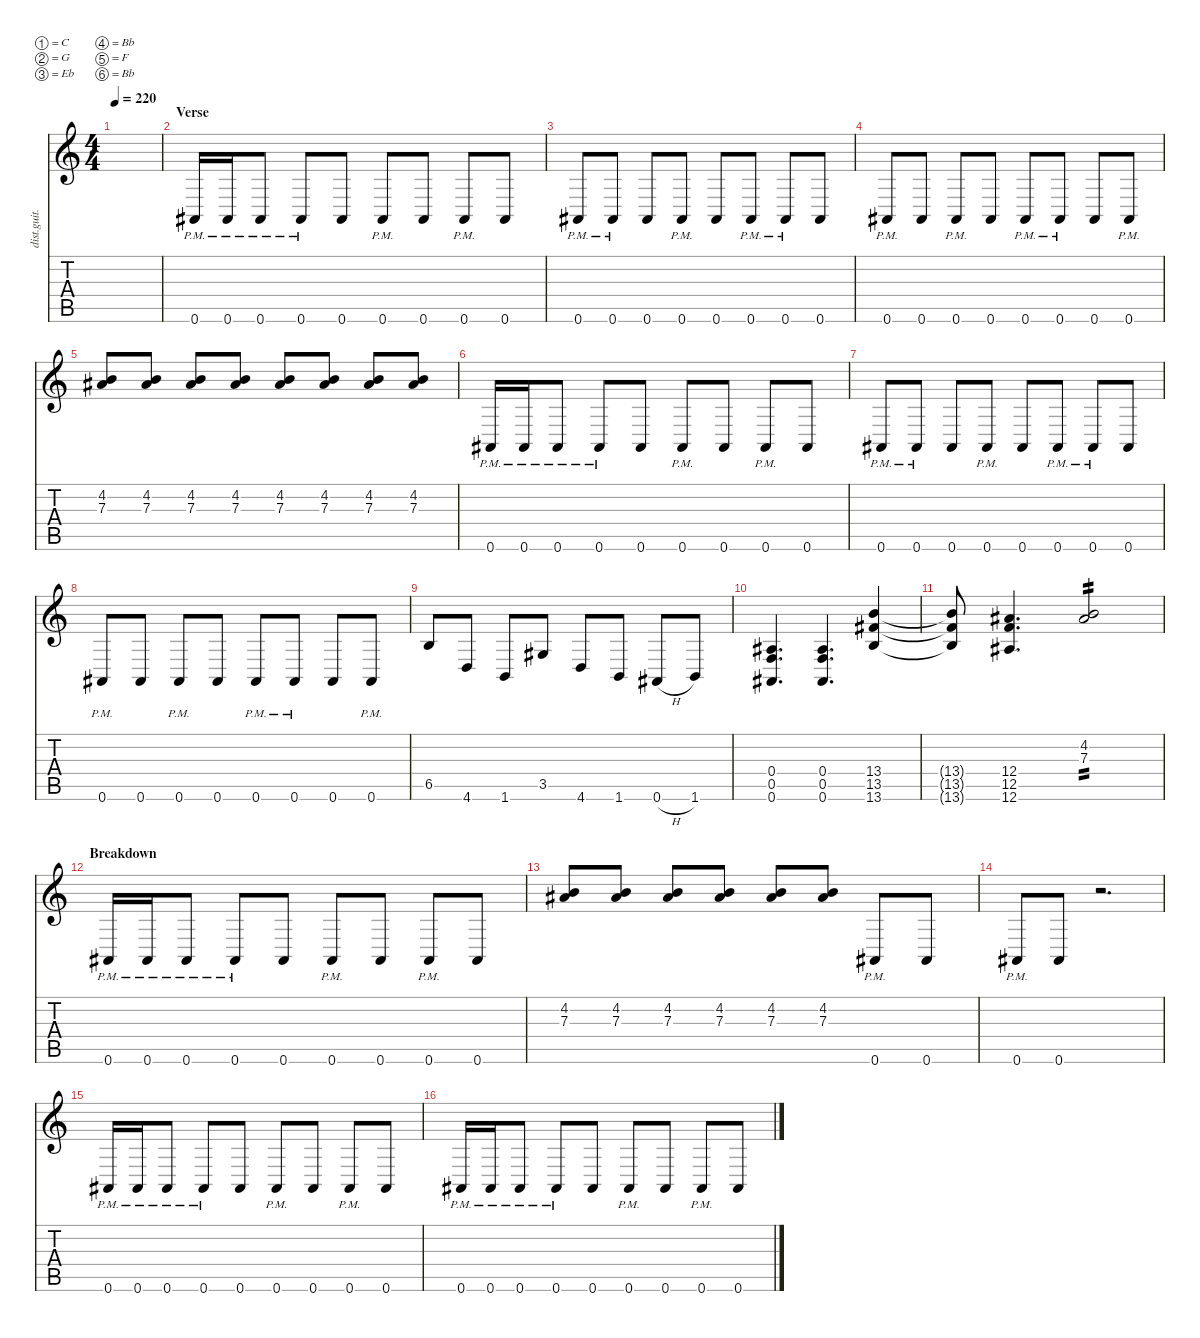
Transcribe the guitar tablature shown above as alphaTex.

\defaultSystemsLayout 4
\hideDynamics
\bracketExtendMode nobrackets
\otherSystemsTrackNameOrientation horizontal
\track ("Guitar R" "dist.guit.") {instrument overdrivenguitar}
\staff {score tabs}
\tuning (C4 G3 Eb3 Bb2 F2 Bb1)
\ts (4 4)
\tempo 220
\clef g2
\ks c
|
\section ("" "Verse")
0.6{pm acc #}.16{beam Up} 0.6{pm acc #}.16{beam Up} 0.6{pm acc #}.8{beam Up} 0.6{pm acc #}.8{beam Up} 0.6{acc #}.8{beam Up} 0.6{pm acc #}.8{beam Up} 0.6{acc #}.8{beam Up} 0.6{pm acc #}.8{beam Up} 0.6{acc #}.8{beam Up} |
0.6{pm acc #}.8{beam Up} 0.6{pm acc #}.8{beam Up} 0.6{acc #}.8{beam Up} 0.6{pm acc #}.8{beam Up} 0.6{acc #}.8{beam Up} 0.6{pm acc #}.8{beam Up} 0.6{pm acc #}.8{beam Up} 0.6{acc #}.8{beam Up} |
0.6{pm acc #}.8{beam Up} 0.6{acc #}.8{beam Up} 0.6{pm acc #}.8{beam Up} 0.6{acc #}.8{beam Up} 0.6{pm acc #}.8{beam Up} 0.6{pm acc #}.8{beam Up} 0.6{acc #}.8{beam Up} 0.6{pm acc #}.8{beam Up} |
(4.2 7.3{acc #}).8{beam Up} (4.2 7.3{acc #}).8{beam Up} (4.2 7.3{acc #}).8{beam Up} (4.2 7.3{acc #}).8{beam Up} (4.2 7.3{acc #}).8{beam Up} (4.2 7.3{acc #}).8{beam Up} (4.2 7.3{acc #}).8{beam Up} (4.2 7.3{acc #}).8{beam Up} |
0.6{pm acc #}.16{beam Up} 0.6{pm acc #}.16{beam Up} 0.6{pm acc #}.8{beam Up} 0.6{pm acc #}.8{beam Up} 0.6{acc #}.8{beam Up} 0.6{pm acc #}.8{beam Up} 0.6{acc #}.8{beam Up} 0.6{pm acc #}.8{beam Up} 0.6{acc #}.8{beam Up} |
0.6{pm acc #}.8{beam Up} 0.6{pm acc #}.8{beam Up} 0.6{acc #}.8{beam Up} 0.6{pm acc #}.8{beam Up} 0.6{acc #}.8{beam Up} 0.6{pm acc #}.8{beam Up} 0.6{pm acc #}.8{beam Up} 0.6{acc #}.8{beam Up} |
0.6{pm acc #}.8{beam Up} 0.6{acc #}.8{beam Up} 0.6{pm acc #}.8{beam Up} 0.6{acc #}.8{beam Up} 0.6{pm acc #}.8{beam Up} 0.6{pm acc #}.8{beam Up} 0.6{acc #}.8{beam Up} 0.6{pm acc #}.8{beam Up} |
6.5.8{beam Up} 4.6.8{beam Up} 1.6.8{beam Up} 3.5{acc #}.8{beam Up} 4.6.8{beam Up} 1.6.8{beam Up} 0.6{h acc #}.8{beam Up} 1.6.8{beam Up} |
(0.6{acc #} 0.5 0.4{acc #}).4{d beam Up} (0.6{acc #} 0.5 0.4{acc #}).4{d beam Up} (13.6 13.5{acc #} 13.4).4{beam Up} |
(13.6{t} 13.5{t acc #} 13.4{t}).8{beam Up} (12.6{acc #} 12.5 12.4{acc #}).4{d beam Up} (4.2 7.3{acc #}).2{tp 2 beam Up} |
\section ("" "Breakdown")
0.6{pm acc #}.16{beam Up} 0.6{pm acc #}.16{beam Up} 0.6{pm acc #}.8{beam Up} 0.6{pm acc #}.8{beam Up} 0.6{acc #}.8{beam Up} 0.6{pm acc #}.8{beam Up} 0.6{acc #}.8{beam Up} 0.6{pm acc #}.8{beam Up} 0.6{acc #}.8{beam Up} |
(4.2 7.3{acc #}).8{beam Up} (4.2 7.3{acc #}).8{beam Up} (4.2 7.3{acc #}).8{beam Up} (4.2 7.3{acc #}).8{beam Up} (4.2 7.3{acc #}).8{beam Up} (4.2 7.3{acc #}).8{beam Up} 0.6{pm acc #}.8{beam Up} 0.6{acc #}.8{beam Up} |
0.6{pm acc #}.8{beam Up} 0.6{acc #}.8{beam Up} r.2{d beam Up} |
0.6{pm acc #}.16{beam Up} 0.6{pm acc #}.16{beam Up} 0.6{pm acc #}.8{beam Up} 0.6{pm acc #}.8{beam Up} 0.6{acc #}.8{beam Up} 0.6{pm acc #}.8{beam Up} 0.6{acc #}.8{beam Up} 0.6{pm acc #}.8{beam Up} 0.6{acc #}.8{beam Up} |
0.6{pm acc #}.16{beam Up} 0.6{pm acc #}.16{beam Up} 0.6{pm acc #}.8{beam Up} 0.6{pm acc #}.8{beam Up} 0.6{acc #}.8{beam Up} 0.6{pm acc #}.8{beam Up} 0.6{acc #}.8{beam Up} 0.6{pm acc #}.8{beam Up} 0.6{acc #}.8{beam Up}
